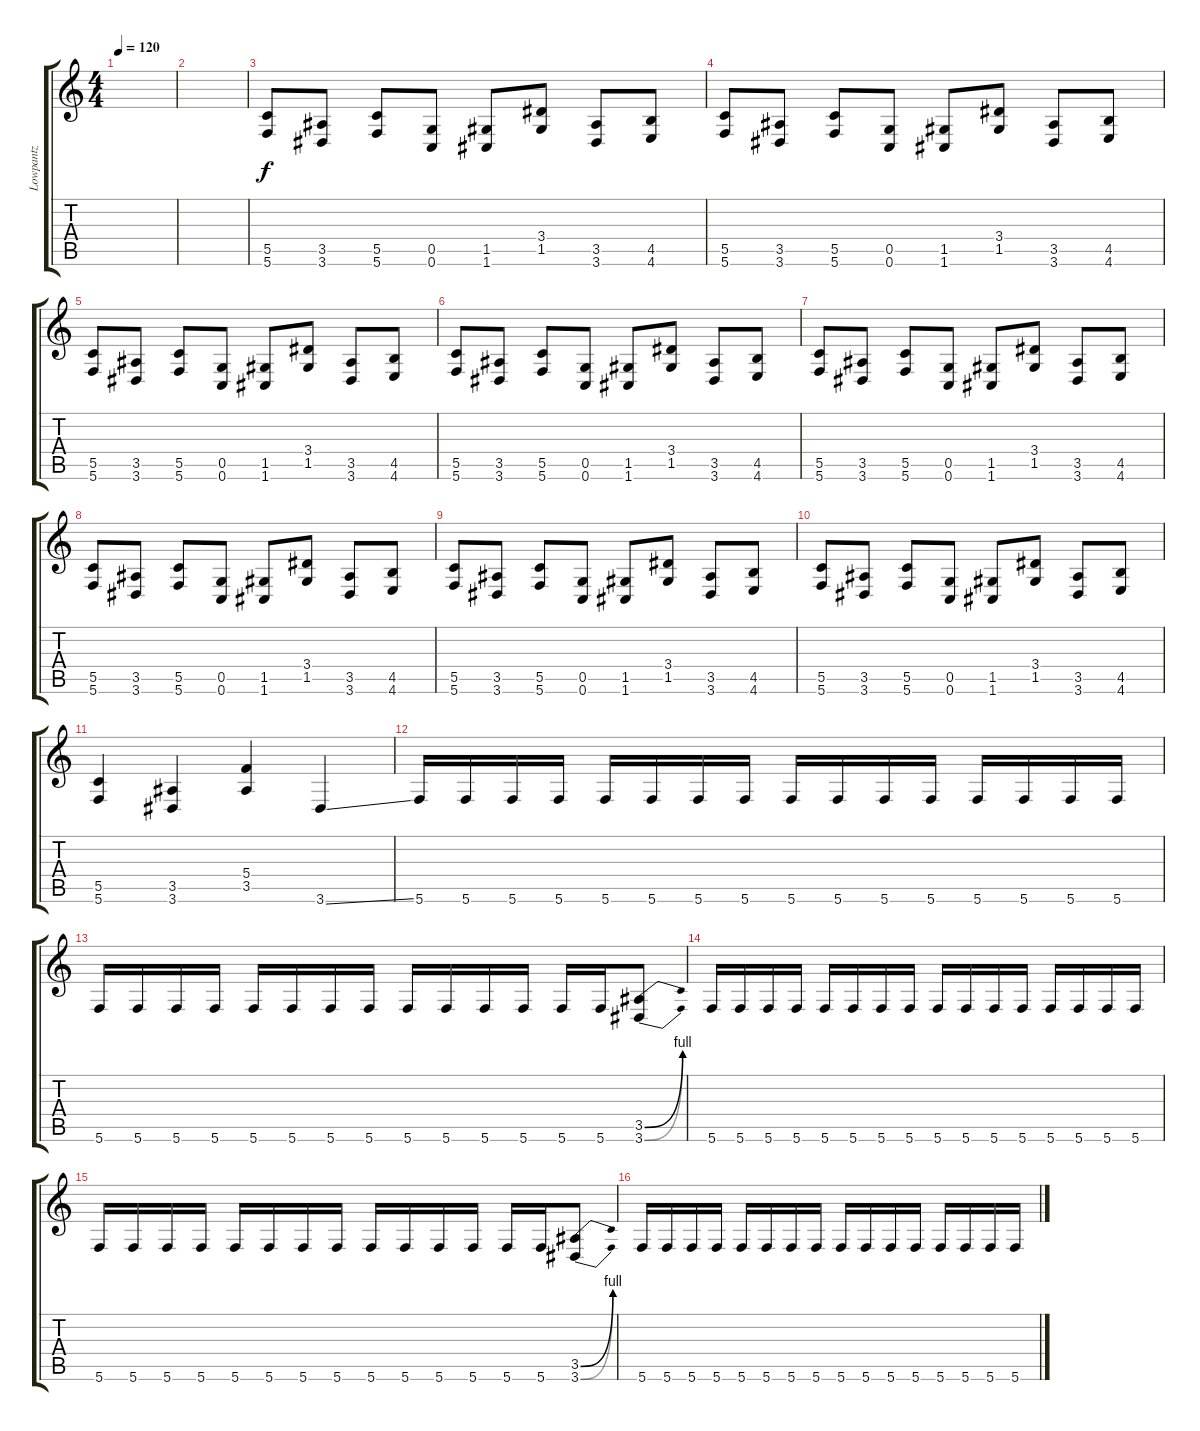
\track ("Lowpantz" "Lowpantz") {instrument distortionguitar}
\staff {score tabs}
\tuning (D4 A3 F3 C3 G2 C2) {hide}
\ts (4 4)
\tempo 120
\clef g2
\ks c
|
|
(5.5 5.6).8 (3.5 3.6).8 (5.5 5.6).8 (0.5 0.6).8 (1.5 1.6).8 (3.4 1.5).8 (3.5 3.6).8 (4.5 4.6).8 |
(5.5 5.6).8 (3.5 3.6).8 (5.5 5.6).8 (0.5 0.6).8 (1.5 1.6).8 (3.4 1.5).8 (3.5 3.6).8 (4.5 4.6).8 |
(5.5 5.6).8 (3.5 3.6).8 (5.5 5.6).8 (0.5 0.6).8 (1.5 1.6).8 (3.4 1.5).8 (3.5 3.6).8 (4.5 4.6).8 |
(5.5 5.6).8 (3.5 3.6).8 (5.5 5.6).8 (0.5 0.6).8 (1.5 1.6).8 (3.4 1.5).8 (3.5 3.6).8 (4.5 4.6).8 |
(5.5 5.6).8 (3.5 3.6).8 (5.5 5.6).8 (0.5 0.6).8 (1.5 1.6).8 (3.4 1.5).8 (3.5 3.6).8 (4.5 4.6).8 |
(5.5 5.6).8 (3.5 3.6).8 (5.5 5.6).8 (0.5 0.6).8 (1.5 1.6).8 (3.4 1.5).8 (3.5 3.6).8 (4.5 4.6).8 |
(5.5 5.6).8 (3.5 3.6).8 (5.5 5.6).8 (0.5 0.6).8 (1.5 1.6).8 (3.4 1.5).8 (3.5 3.6).8 (4.5 4.6).8 |
(5.5 5.6).8 (3.5 3.6).8 (5.5 5.6).8 (0.5 0.6).8 (1.5 1.6).8 (3.4 1.5).8 (3.5 3.6).8 (4.5 4.6).8 |
(5.5 5.6).4 (3.5 3.6).4 (5.4 3.5).4 3.6{ss}.4 |
5.6.16 5.6.16 5.6.16 5.6.16 5.6.16 5.6.16 5.6.16 5.6.16 5.6.16 5.6.16 5.6.16 5.6.16 5.6.16 5.6.16 5.6.16 5.6.16 |
5.6.16 5.6.16 5.6.16 5.6.16 5.6.16 5.6.16 5.6.16 5.6.16 5.6.16 5.6.16 5.6.16 5.6.16 5.6.16 5.6.16 (3.5{be (bend 0 0 60 4)} 3.6{be (bend 0 0 60 4)}).8 |
5.6.16 5.6.16 5.6.16 5.6.16 5.6.16 5.6.16 5.6.16 5.6.16 5.6.16 5.6.16 5.6.16 5.6.16 5.6.16 5.6.16 5.6.16 5.6.16 |
5.6.16 5.6.16 5.6.16 5.6.16 5.6.16 5.6.16 5.6.16 5.6.16 5.6.16 5.6.16 5.6.16 5.6.16 5.6.16 5.6.16 (3.5{be (bend 0 0 60 4)} 3.6{be (bend 0 0 60 4)}).8 |
5.6.16 5.6.16 5.6.16 5.6.16 5.6.16 5.6.16 5.6.16 5.6.16 5.6.16 5.6.16 5.6.16 5.6.16 5.6.16 5.6.16 5.6.16 5.6.16
